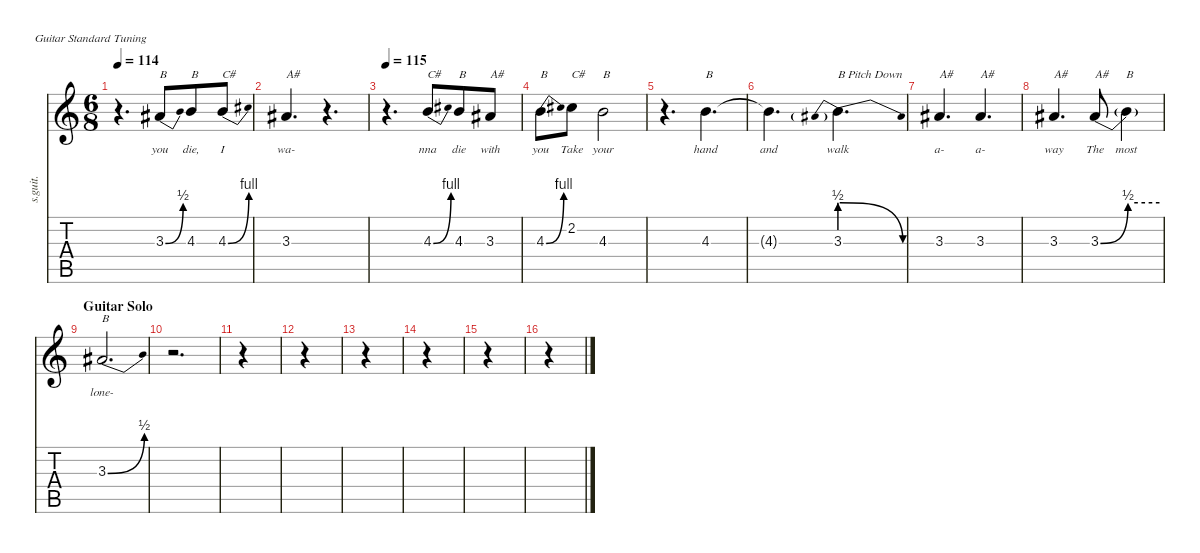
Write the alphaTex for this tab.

\defaultSystemsLayout 4
\hideDynamics
\bracketExtendMode nobrackets
\track ("Daron Malakian - Vocals" "s.guit.") {instrument tenorsax}
\staff {score tabs}
\tuning (E4 B3 G3 D3 A2 E2)
\displaytranspose 12
\ts (6 8)
\tempo 114
\clef g2
\ks c
r.4{d dy fff} 3.3{be (bend 0 0 30 2) acc #}.8{txt "B" lyrics (0 "you") lyrics (1 "") lyrics (2 "") lyrics (3 "") lyrics (4 "")} 4.3.8{txt "B" lyrics (0 "die,") lyrics (1 "") lyrics (2 "") lyrics (3 "") lyrics (4 "")} 4.3{be (bend 0 0 15 4)}.8{txt "C#" lyrics (0 "I") lyrics (1 "") lyrics (2 "") lyrics (3 "") lyrics (4 "")} |
3.3{acc #}.4{d txt "A#" lyrics (0 "wa-") lyrics (1 "") lyrics (2 "") lyrics (3 "") lyrics (4 "")} r.4{d} |
\tempo 115
r.4{d} 4.3{be (bend 0 0 15 4)}.8{txt "C#" lyrics (0 "nna") lyrics (1 "") lyrics (2 "") lyrics (3 "") lyrics (4 "")} 4.3.8{txt "B" lyrics (0 "die") lyrics (1 "") lyrics (2 "") lyrics (3 "") lyrics (4 "")} 3.3{acc #}.8{txt "A#" lyrics (0 "with") lyrics (1 "") lyrics (2 "") lyrics (3 "") lyrics (4 "")} |
4.3{be (bend 0 0 45 4)}.8{txt "B" lyrics (0 "you") lyrics (1 "") lyrics (2 "") lyrics (3 "") lyrics (4 "")} 2.2{acc #}.8{txt "C#" lyrics (0 "Take") lyrics (1 "") lyrics (2 "") lyrics (3 "") lyrics (4 "")} 4.3.2{txt "B" lyrics (0 "your") lyrics (1 "") lyrics (2 "") lyrics (3 "") lyrics (4 "")} |
r.4{d} 4.3.4{d txt "B" lyrics (0 "hand") lyrics (1 "") lyrics (2 "") lyrics (3 "") lyrics (4 "")} |
4.3{t}.4{d lyrics (0 "and") lyrics (1 "") lyrics (2 "") lyrics (3 "") lyrics (4 "")} 3.3{be (prebendrelease 0 2 60 0)}.4{d txt "B Pitch Down" lyrics (0 "walk") lyrics (1 "") lyrics (2 "") lyrics (3 "") lyrics (4 "")} |
3.3{acc #}.4{d txt "A#" lyrics (0 "a-") lyrics (1 "") lyrics (2 "") lyrics (3 "") lyrics (4 "")} 3.3{acc #}.4{d txt "A#" lyrics (0 "a-") lyrics (1 "") lyrics (2 "") lyrics (3 "") lyrics (4 "")} |
3.3{acc #}.4{d txt "A#" lyrics (0 "way") lyrics (1 "") lyrics (2 "") lyrics (3 "") lyrics (4 "")} 3.3{be (bend 0 0 60 2) acc #}.8{txt "A#" lyrics (0 "The") lyrics (1 "") lyrics (2 "") lyrics (3 "") lyrics (4 "")} 3.3{be (hold 0 2 60 2) t}.4{txt "B" lyrics (0 "most") lyrics (1 "") lyrics (2 "") lyrics (3 "") lyrics (4 "")} |
\section ("" "Guitar Solo")
\tempo (115 hide)
3.3{be (bend 0 0 10.2 2) acc #}.2{d txt "B" lyrics (0 "lone-") lyrics (1 "") lyrics (2 "") lyrics (3 "") lyrics (4 "")} |
r.2{d} |
r.4 |
r.4 |
r.4 |
r.4 |
r.4 |
r.4
